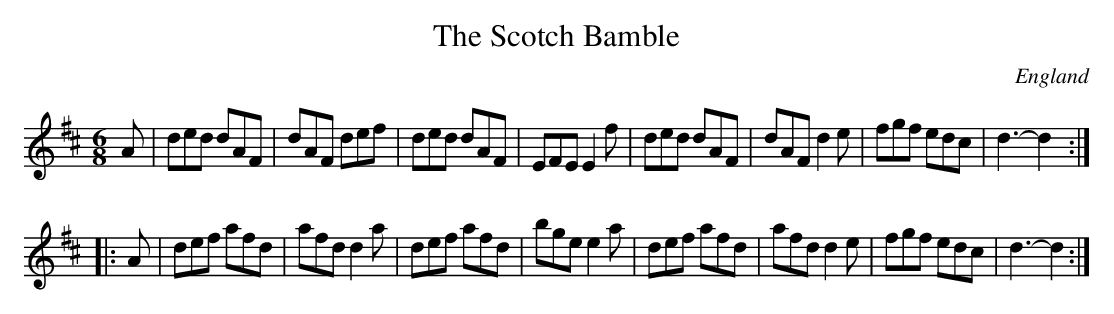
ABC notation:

X:1
T:Scotch Bamble, The
O:England
M:6/8
K:D
A | ded dAF | dAF def | ded dAF | EFE E2f | \
ded dAF | dAFd2e | fgf edc | d3-d2 :|*
 |:A | def afd | afd d2a | def afd | bge e2a | \
def afd | afd d2e | fgf edc | d3-d2 :|**
